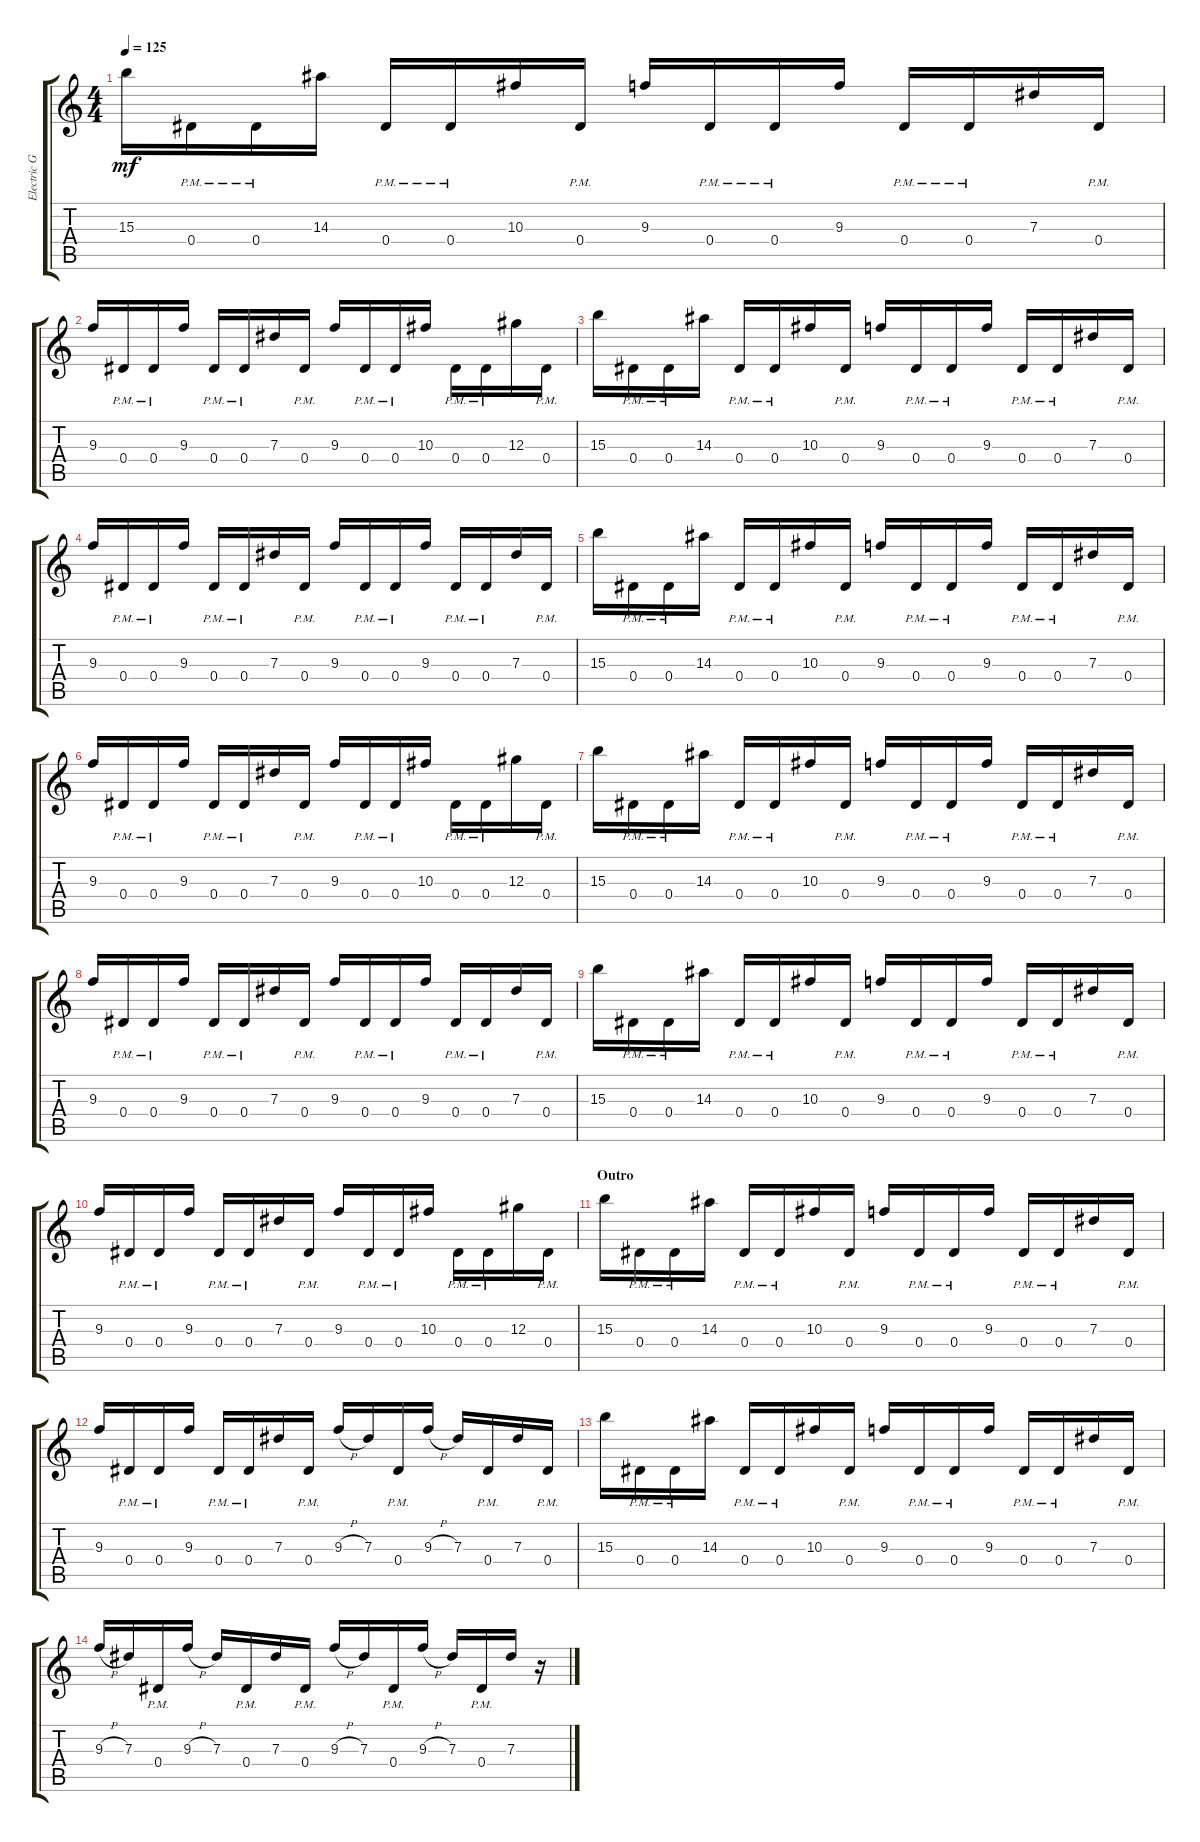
\track ("Electric Guitar" "Electric G") {instrument distortionguitar}
\staff {score tabs}
\tuning (F4 C4 Ab3 Eb3 Bb2 Eb2) {hide}
\ts (4 4)
\tempo 125
\clef g2
\ks c
15.3.16{dy mf} 0.4{pm}.16 0.4{pm}.16 14.3.16 0.4{pm}.16 0.4{pm}.16 10.3.16 0.4{pm}.16 9.3.16 0.4{pm}.16 0.4{pm}.16 9.3.16 0.4{pm}.16 0.4{pm}.16 7.3.16 0.4{pm}.16 |
9.3.16 0.4{pm}.16 0.4{pm}.16 9.3.16 0.4{pm}.16 0.4{pm}.16 7.3.16 0.4{pm}.16 9.3.16 0.4{pm}.16 0.4{pm}.16 10.3.16 0.4{pm}.16 0.4{pm}.16 12.3.16 0.4{pm}.16 |
15.3.16 0.4{pm}.16 0.4{pm}.16 14.3.16 0.4{pm}.16 0.4{pm}.16 10.3.16 0.4{pm}.16 9.3.16 0.4{pm}.16 0.4{pm}.16 9.3.16 0.4{pm}.16 0.4{pm}.16 7.3.16 0.4{pm}.16 |
9.3.16 0.4{pm}.16 0.4{pm}.16 9.3.16 0.4{pm}.16 0.4{pm}.16 7.3.16 0.4{pm}.16 9.3.16 0.4{pm}.16 0.4{pm}.16 9.3.16 0.4{pm}.16 0.4{pm}.16 7.3.16 0.4{pm}.16 |
15.3.16 0.4{pm}.16 0.4{pm}.16 14.3.16 0.4{pm}.16 0.4{pm}.16 10.3.16 0.4{pm}.16 9.3.16 0.4{pm}.16 0.4{pm}.16 9.3.16 0.4{pm}.16 0.4{pm}.16 7.3.16 0.4{pm}.16 |
9.3.16 0.4{pm}.16 0.4{pm}.16 9.3.16 0.4{pm}.16 0.4{pm}.16 7.3.16 0.4{pm}.16 9.3.16 0.4{pm}.16 0.4{pm}.16 10.3.16 0.4{pm}.16 0.4{pm}.16 12.3.16 0.4{pm}.16 |
15.3.16 0.4{pm}.16 0.4{pm}.16 14.3.16 0.4{pm}.16 0.4{pm}.16 10.3.16 0.4{pm}.16 9.3.16 0.4{pm}.16 0.4{pm}.16 9.3.16 0.4{pm}.16 0.4{pm}.16 7.3.16 0.4{pm}.16 |
9.3.16 0.4{pm}.16 0.4{pm}.16 9.3.16 0.4{pm}.16 0.4{pm}.16 7.3.16 0.4{pm}.16 9.3.16 0.4{pm}.16 0.4{pm}.16 9.3.16 0.4{pm}.16 0.4{pm}.16 7.3.16 0.4{pm}.16 |
15.3.16 0.4{pm}.16 0.4{pm}.16 14.3.16 0.4{pm}.16 0.4{pm}.16 10.3.16 0.4{pm}.16 9.3.16 0.4{pm}.16 0.4{pm}.16 9.3.16 0.4{pm}.16 0.4{pm}.16 7.3.16 0.4{pm}.16 |
9.3.16 0.4{pm}.16 0.4{pm}.16 9.3.16 0.4{pm}.16 0.4{pm}.16 7.3.16 0.4{pm}.16 9.3.16 0.4{pm}.16 0.4{pm}.16 10.3.16 0.4{pm}.16 0.4{pm}.16 12.3.16 0.4{pm}.16 |
\section ("" "Outro")
15.3.16 0.4{pm}.16 0.4{pm}.16 14.3.16 0.4{pm}.16 0.4{pm}.16 10.3.16 0.4{pm}.16 9.3.16 0.4{pm}.16 0.4{pm}.16 9.3.16 0.4{pm}.16 0.4{pm}.16 7.3.16 0.4{pm}.16 |
9.3.16 0.4{pm}.16 0.4{pm}.16 9.3.16 0.4{pm}.16 0.4{pm}.16 7.3.16 0.4{pm}.16 9.3{h}.16 7.3.16 0.4{pm}.16 9.3{h}.16 7.3.16 0.4{pm}.16 7.3.16 0.4{pm}.16 |
15.3.16 0.4{pm}.16 0.4{pm}.16 14.3.16 0.4{pm}.16 0.4{pm}.16 10.3.16 0.4{pm}.16 9.3.16 0.4{pm}.16 0.4{pm}.16 9.3.16 0.4{pm}.16 0.4{pm}.16 7.3.16 0.4{pm}.16 |
9.3{h}.16 7.3.16 0.4{pm}.16 9.3{h}.16 7.3.16 0.4{pm}.16 7.3.16 0.4{pm}.16 9.3{h}.16 7.3.16 0.4{pm}.16 9.3{h}.16 7.3.16 0.4{pm}.16 7.3.16 r.16
